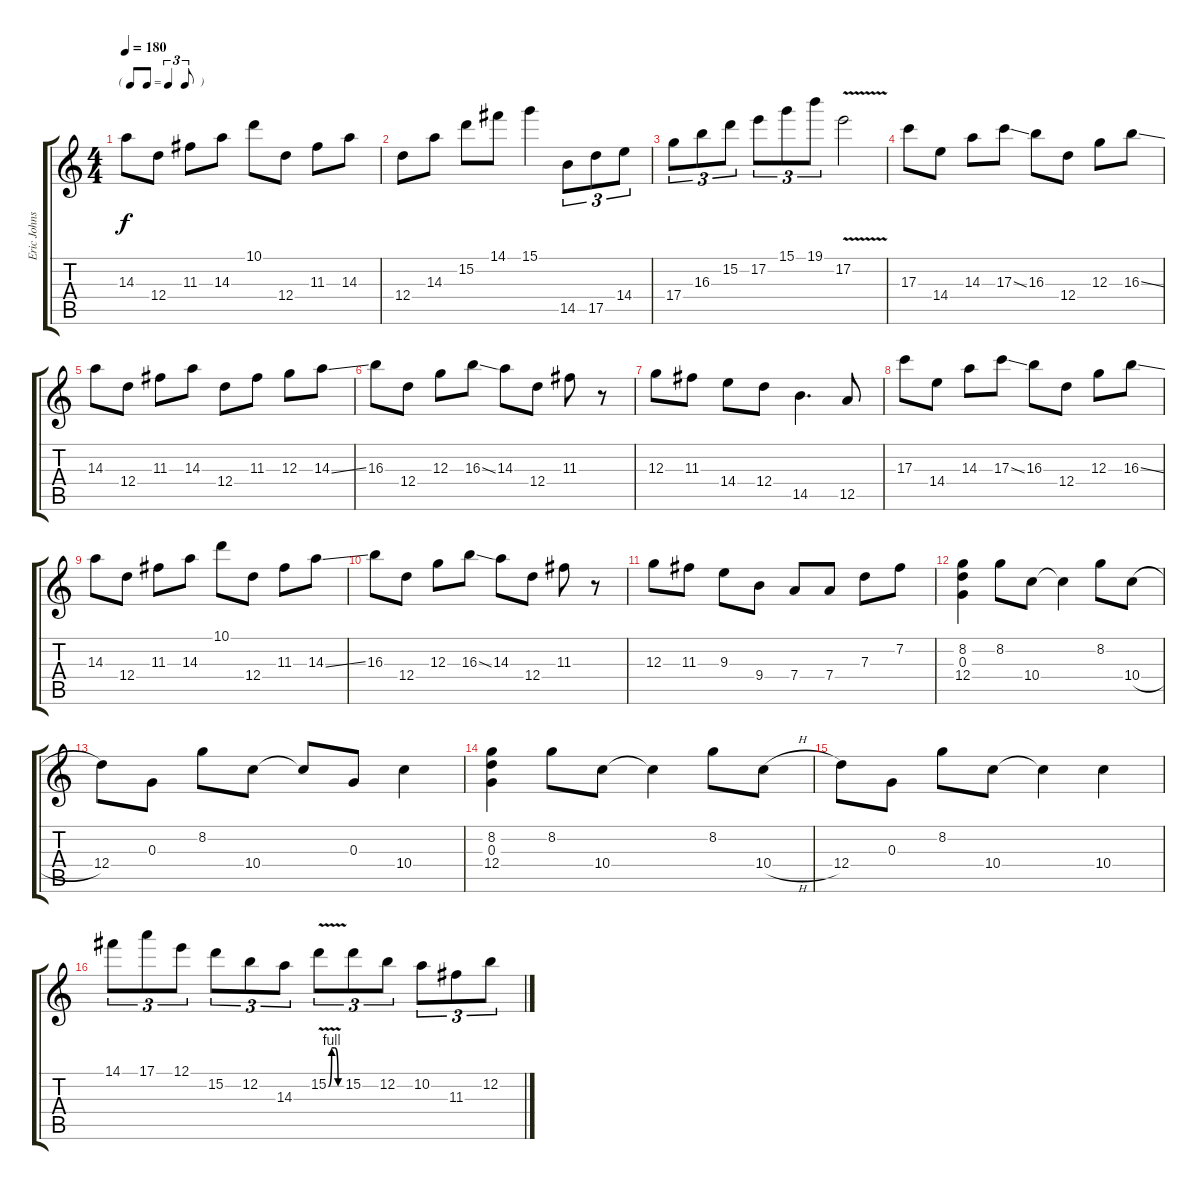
\track ("Eric Johnson" "Eric Johns") {instrument distortionguitar}
\staff {score tabs}
\tuning (E4 B3 G3 D3 A2 E2) {hide}
\ts (4 4)
\tf triplet8th
\tempo 180
\clef g2
\ks c
14.3.8{dy f} 12.4.8 11.3.8 14.3.8 10.1.8 12.4.8 11.3.8 14.3.8 |
12.4.8 14.3.8 15.2.8 14.1.8 15.1.4 14.5.8{tu (3 2)} 17.5.8{tu (3 2)} 14.4.8{tu (3 2)} |
17.4.8{tu (3 2)} 16.3.8{tu (3 2)} 15.2.8{tu (3 2)} 17.2.8{tu (3 2)} 15.1.8{tu (3 2)} 19.1.8{tu (3 2)} 17.2{v}.2 |
17.3.8 14.4.8 14.3.8 17.3{ss}.8 16.3.8 12.4.8 12.3.8 16.3{ss}.8 |
14.3.8 12.4.8 11.3.8 14.3.8 12.4.8 11.3.8 12.3.8 14.3{ss}.8 |
16.3.8 12.4.8 12.3.8 16.3{ss}.8 14.3.8 12.4.8 11.3.8 r.8 |
12.3.8 11.3.8 14.4.8 12.4.8 14.5.4{d} 12.5.8 |
17.3.8 14.4.8 14.3.8 17.3{ss}.8 16.3.8 12.4.8 12.3.8 16.3{ss}.8 |
14.3.8 12.4.8 11.3.8 14.3.8 10.1.8 12.4.8 11.3.8 14.3{ss}.8 |
16.3.8 12.4.8 12.3.8 16.3{ss}.8 14.3.8 12.4.8 11.3.8 r.8 |
12.3.8 11.3.8 9.3.8 9.4.8 7.4.8 7.4.8 7.3.8 7.2.8 |
(8.2 0.3 12.4).4 8.2.8 10.4.8 10.4{t}.4 8.2.8 10.4{h}.8 |
12.4.8 0.3.8 8.2.8 10.4.8 10.4{t}.8 0.3.8 10.4.4 |
(8.2 0.3 12.4).4 8.2.8 10.4.8 10.4{t}.4 8.2.8 10.4{h}.8 |
12.4.8 0.3.8 8.2.8 10.4.8 10.4{t}.4 10.4.4 |
14.1.8{tu (3 2)} 17.1.8{tu (3 2)} 12.1.8{tu (3 2)} 15.2.8{tu (3 2)} 12.2.8{tu (3 2)} 14.3.8{tu (3 2)} 15.2{be (custom 0 0 15 4 30 4 45 0 60 0) v}.8{tu (3 2)} 15.2.8{tu (3 2)} 12.2.8{tu (3 2)} 10.2.8{tu (3 2)} 11.3.8{tu (3 2)} 12.2.8{tu (3 2)}
